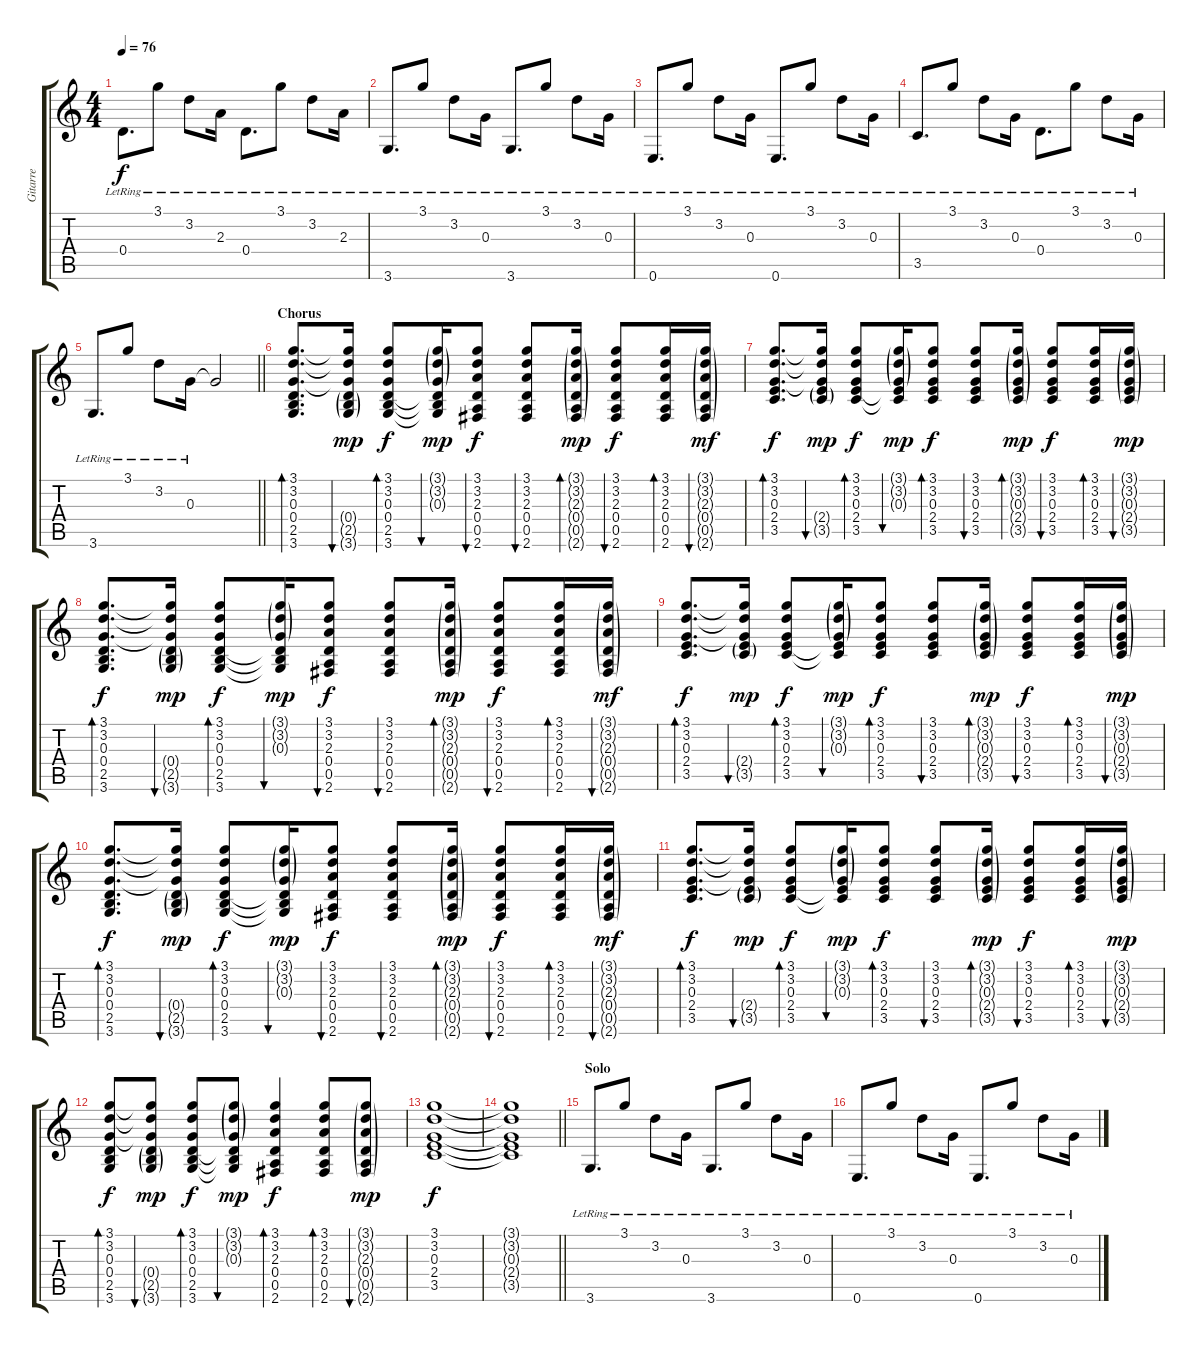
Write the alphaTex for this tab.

\track ("Gitarre" "Gitarre") {instrument acousticguitarsteel}
\staff {score tabs}
\tuning (E4 B3 G3 D3 A2 E2) {hide}
\ts (4 4)
\tempo 76
\clef g2
\ks c
0.4{lr}.8{d dy f} 3.1{lr}.8 3.2{lr}.8 2.3{lr}.16 0.4{lr}.8{d} 3.1{lr}.8 3.2{lr}.8 2.3{lr}.16 |
3.6{lr}.8{d} 3.1{lr}.8 3.2{lr}.8 0.3{lr}.16 3.6{lr}.8{d} 3.1{lr}.8 3.2{lr}.8 0.3{lr}.16 |
0.6{lr}.8{d} 3.1{lr}.8 3.2{lr}.8 0.3{lr}.16 0.6{lr}.8{d} 3.1{lr}.8 3.2{lr}.8 0.3{lr}.16 |
3.5{lr}.8{d} 3.1{lr}.8 3.2{lr}.8 0.3{lr}.16 0.4{lr}.8{d} 3.1{lr}.8 3.2{lr}.8 0.3{lr}.16 |
\barLineRight lightlight
3.6{lr}.8{d} 3.1{lr}.8 3.2{lr}.8 0.3{lr}.16 0.3{t}.2 |
\section ("" "Chorus")
(3.1 3.2 0.3 0.4 2.5 3.6).8{d bd 30 volume 7} (3.1{t} 3.2{t} 0.3{t} 0.4{g} 2.5{g} 3.6{g}).16{bu 30 dy mp} (3.1 3.2 0.3 0.4 2.5 3.6).8{bd 30 dy f} (3.1{g} 3.2{g} 0.3{g} 0.4{t} 2.5{t} 3.6{t}).16{bu 30 dy mp} (3.1 3.2 2.3 0.4 0.5 2.6).8{bu 30 dy f} (3.1 3.2 2.3 0.4 0.5 2.6).8{bu 30} (3.1{g} 3.2{g} 2.3{g} 0.4{g} 0.5{g} 2.6{g}).16{bd 30 dy mp} (3.1 3.2 2.3 0.4 0.5 2.6).8{bu 30 dy f} (3.1 3.2 2.3 0.4 0.5 2.6).16{bd 30} (3.1{g} 3.2{g} 2.3{g} 0.4{g} 0.5{g} 2.6{g}).16{bu 30 dy mf} |
(3.1 3.2 0.3 2.4 3.5).8{d bd 30 dy f} (3.1{t} 3.2{t} 0.3{t} 2.4{g} 3.5{g}).16{bu 30 dy mp} (3.1 3.2 0.3 2.4 3.5).8{bd 30 dy f} (3.1{g} 3.2{g} 0.3{g} 2.4{t} 3.5{t}).16{bu 30 dy mp} (3.1 3.2 0.3 2.4 3.5).8{bd 30 dy f} (3.1 3.2 0.3 2.4 3.5).8{bu 30} (3.1{g} 3.2{g} 0.3{g} 2.4{g} 3.5{g}).16{bd 30 dy mp} (3.1 3.2 0.3 2.4 3.5).8{bu 30 dy f} (3.1 3.2 0.3 2.4 3.5).16{bd 30} (3.1{g} 3.2{g} 0.3{g} 2.4{g} 3.5{g}).16{bu 30 dy mp} |
(3.1 3.2 0.3 0.4 2.5 3.6).8{d bd 30 dy f} (3.1{t} 3.2{t} 0.3{t} 0.4{g} 2.5{g} 3.6{g}).16{bu 30 dy mp} (3.1 3.2 0.3 0.4 2.5 3.6).8{bd 30 dy f} (3.1{g} 3.2{g} 0.3{g} 0.4{t} 2.5{t} 3.6{t}).16{bu 30 dy mp} (3.1 3.2 2.3 0.4 0.5 2.6).8{bu 30 dy f} (3.1 3.2 2.3 0.4 0.5 2.6).8{bu 30} (3.1{g} 3.2{g} 2.3{g} 0.4{g} 0.5{g} 2.6{g}).16{bd 30 dy mp} (3.1 3.2 2.3 0.4 0.5 2.6).8{bu 30 dy f} (3.1 3.2 2.3 0.4 0.5 2.6).16{bd 30} (3.1{g} 3.2{g} 2.3{g} 0.4{g} 0.5{g} 2.6{g}).16{bu 30 dy mf} |
(3.1 3.2 0.3 2.4 3.5).8{d bd 30 dy f} (3.1{t} 3.2{t} 0.3{t} 2.4{g} 3.5{g}).16{bu 30 dy mp} (3.1 3.2 0.3 2.4 3.5).8{bd 30 dy f} (3.1{g} 3.2{g} 0.3{g} 2.4{t} 3.5{t}).16{bu 30 dy mp} (3.1 3.2 0.3 2.4 3.5).8{bd 30 dy f} (3.1 3.2 0.3 2.4 3.5).8{bu 30} (3.1{g} 3.2{g} 0.3{g} 2.4{g} 3.5{g}).16{bd 30 dy mp} (3.1 3.2 0.3 2.4 3.5).8{bu 30 dy f} (3.1 3.2 0.3 2.4 3.5).16{bd 30} (3.1{g} 3.2{g} 0.3{g} 2.4{g} 3.5{g}).16{bu 30 dy mp} |
(3.1 3.2 0.3 0.4 2.5 3.6).8{d bd 30 dy f} (3.1{t} 3.2{t} 0.3{t} 0.4{g} 2.5{g} 3.6{g}).16{bu 30 dy mp} (3.1 3.2 0.3 0.4 2.5 3.6).8{bd 30 dy f} (3.1{g} 3.2{g} 0.3{g} 0.4{t} 2.5{t} 3.6{t}).16{bu 30 dy mp} (3.1 3.2 2.3 0.4 0.5 2.6).8{bu 30 dy f} (3.1 3.2 2.3 0.4 0.5 2.6).8{bu 30} (3.1{g} 3.2{g} 2.3{g} 0.4{g} 0.5{g} 2.6{g}).16{bd 30 dy mp} (3.1 3.2 2.3 0.4 0.5 2.6).8{bu 30 dy f} (3.1 3.2 2.3 0.4 0.5 2.6).16{bd 30} (3.1{g} 3.2{g} 2.3{g} 0.4{g} 0.5{g} 2.6{g}).16{bu 30 dy mf} |
(3.1 3.2 0.3 2.4 3.5).8{d bd 30 dy f} (3.1{t} 3.2{t} 0.3{t} 2.4{g} 3.5{g}).16{bu 30 dy mp} (3.1 3.2 0.3 2.4 3.5).8{bd 30 dy f} (3.1{g} 3.2{g} 0.3{g} 2.4{t} 3.5{t}).16{bu 30 dy mp} (3.1 3.2 0.3 2.4 3.5).8{bd 30 dy f} (3.1 3.2 0.3 2.4 3.5).8{bu 30} (3.1{g} 3.2{g} 0.3{g} 2.4{g} 3.5{g}).16{bd 30 dy mp} (3.1 3.2 0.3 2.4 3.5).8{bu 30 dy f} (3.1 3.2 0.3 2.4 3.5).16{bd 30} (3.1{g} 3.2{g} 0.3{g} 2.4{g} 3.5{g}).16{bu 30 dy mp} |
(3.1 3.2 0.3 0.4 2.5 3.6).8{bd 30 dy f} (3.1{t} 3.2{t} 0.3{t} 0.4{g} 2.5{g} 3.6{g}).8{bu 30 dy mp} (3.1 3.2 0.3 0.4 2.5 3.6).8{bd 30 dy f} (3.1{g} 3.2{g} 0.3{g} 0.4{t} 2.5{t} 3.6{t}).8{bu 30 dy mp} (3.1 3.2 2.3 0.4 0.5 2.6).4{bd 30 dy f} (3.1 3.2 2.3 0.4 0.5 2.6).8{bd 30} (3.1{g} 3.2{g} 2.3{g} 0.4{g} 0.5{g} 2.6{g}).8{bu 30 dy mp} |
(3.1 3.2 0.3 2.4 3.5).1{dy f} |
\barLineRight lightlight
(3.1{t} 3.2{t} 0.3{t} 2.4{t} 3.5{t}).1 |
\section ("" "Solo")
3.6{lr}.8{d} 3.1{lr}.8 3.2{lr}.8 0.3{lr}.16 3.6{lr}.8{d} 3.1{lr}.8 3.2{lr}.8 0.3{lr}.16 |
0.6{lr}.8{d} 3.1{lr}.8 3.2{lr}.8 0.3{lr}.16 0.6{lr}.8{d} 3.1{lr}.8 3.2{lr}.8 0.3{lr}.16
